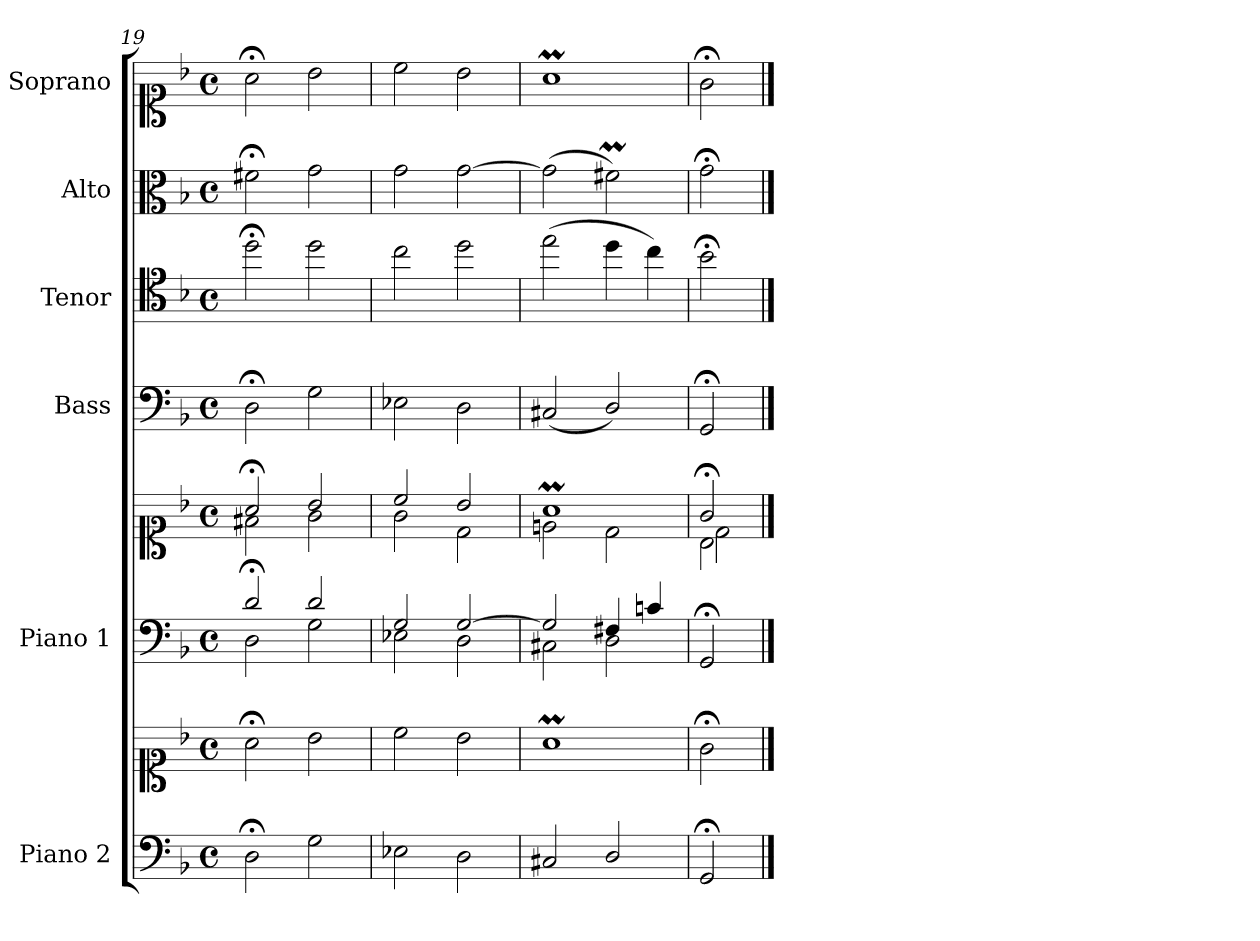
**kern	**kern	**kern	**kern	**kern	**kern	**kern	**kern
*part6	*part6	*part5	*part5	*part4	*part3	*part2	*part1
*staff8	*staff7	*staff6	*staff5	*staff4	*staff3	*staff2	*staff1
*I"Piano 2	*	*I"Piano 1	*	*I"Bass	*I"Tenor	*I"Alto	*I"Soprano
*I'Pno 2	*	*I'Pno 1	*	*I'B.	*I'T.	*I'A.	*I'S.
*clefF4	*clefC1	*clefF4	*clefC1	*clefF4	*clefC4	*clefC3	*clefC1
*	*	*	*	*	*ITrd7c12	*	*
*k[b-]	*k[b-]	*k[b-]	*k[b-]	*k[b-]	*k[b-]	*k[b-]	*k[b-]
*F:	*F:	*F:	*F:	*F:	*F:	*F:	*F:
*M4/4	*M4/4	*M4/4	*M4/4	*M4/4	*M4/4	*M4/4	*M4/4
*met(c)	*met(c)	*met(c)	*met(c)	*met(c)	*met(c)	*met(c)	*met(c)
=19	=19	=19	=19	=19	=19	=19	=19
*	*	*^	*^	*	*	*	*
2D;\	2a;<\	2d;/	2D\	2a;</	2f#X\	2D;<\	2d;<\	2f#X;<\	2a;<\
2G\	2b-\	2d/	2G\	2b-/	2g\	2G\	2d\	2g\	2b-\
=20	=20	=20	=20	=20	=20	=20	=20	=20	=20
2E-X\	2cc\	2G/	2E-X\	2cc/	2g\	2E-X\	2c\	2g\	2cc\
2D\	2b-\	[>2G/	2D\	2b-/	2d\	2D\	2d\	[>2g\	2b-\
=21	=21	=21	=21	=21	=21	=21	=21	=21	=21
2C#X/	1am\	2G/]	2C#X\	1am/	2en\	(2C#X/	(2e\	(2g\]	1am\
2D/	.	4F#X/	2D\	.	2d\	2D/)	4d\	2f#Xm\)	.
.	.	4cn/	.	.	.	.	4c\)	.	.
*	*	*v	*v	*	*	*	*	*	*
=22	=22	=22	=22	=22	=22	=22	=22	=22
*	*	*	*	*^	*	*	*	*
2GG;/	2g;<\	2GG;/	2g;</	2B-\	2d\	2GG;</	2B-;<\	2g;<\	2g;<\
*	*	*	*v	*v	*v	*	*	*	*
==	==	==	==	==	==	==	==
*-	*-	*-	*-	*-	*-	*-	*-
